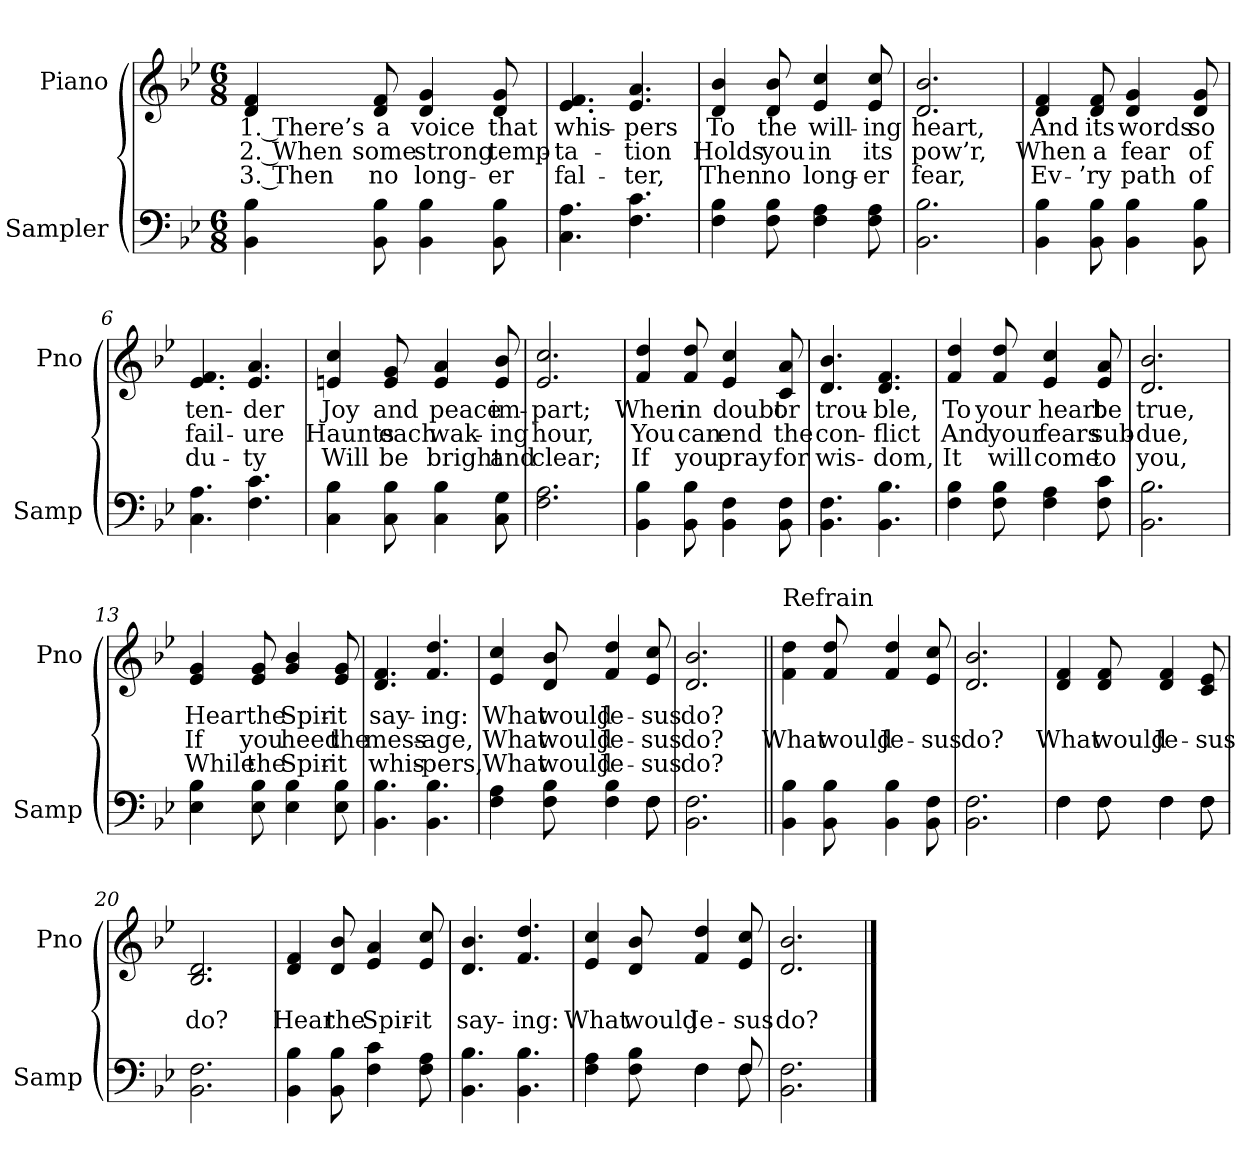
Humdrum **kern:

**kern	**kern	**text	**text	**text
*part2	*part1	*part1	*part1	*part1
*staff2	*staff1	*staff1	*staff1	*staff1
*I"Sampler	*I"Piano	*	*	*
*I'Samp	*I'Pno	*	*	*
*clefF4	*clefG2	*	*	*
*k[b-e-]	*k[b-e-]	*	*	*
*B-:	*B-:	*	*	*
*M6/8	*M6/8	*	*	*
=1	=1	=1	=1	=1
4BB- 4B-	4d 4f	1. There’s	2. When	3. Then
8BB- 8B-	8d 8f	a	some	no
4BB- 4B-	4d 4g	voice	strong	long-
8BB- 8B-	8d 8g	that	temp-	-er
=2	=2	=2	=2	=2
4.C 4.A	4.e- 4.f	whis-	-ta-	fal-
4.F 4.c	4.e- 4.a	-pers	-tion	-ter,
=3	=3	=3	=3	=3
4F 4B-	4d 4b-	To	Holds	Then
8F 8B-	8d 8b-	the	you	no
4F 4A	4e- 4cc	will-	in	long-
8F 8A	8e- 8cc	-ing	its	-er
=4	=4	=4	=4	=4
2.BB- 2.B-	2.d 2.b-	heart,	pow’r,	fear,
=5	=5	=5	=5	=5
4BB- 4B-	4d 4f	And	When	Ev-
8BB- 8B-	8d 8f	its	a	-’ry
4BB- 4B-	4d 4g	words	fear	path
8BB- 8B-	8d 8g	so	of	of
=6	=6	=6	=6	=6
4.C 4.A	4.e- 4.f	ten-	fail-	du-
4.F 4.c	4.e- 4.a	-der	-ure	-ty
=7	=7	=7	=7	=7
4C 4B-	4en 4cc	Joy	Haunts	Will
8C 8B-	8e 8g	and	each	be
4C 4B-	4e 4a	peace	wak-	bright
8C 8G	8e 8b-	im-	-ing	and
=8	=8	=8	=8	=8
2.F 2.A	2.e- 2.cc	-part;	hour,	clear;
=9	=9	=9	=9	=9
4BB- 4B-	4f 4dd	When	You	If
8BB- 8B-	8f 8dd	in	can	you
4BB- 4F	4e- 4cc	doubt	end	pray
8BB- 8F	8c 8a	or	the	for
=10	=10	=10	=10	=10
4.BB- 4.F	4.d 4.b-	trou-	con-	wis-
4.BB- 4.B-	4.d 4.f	-ble,	-flict	-dom,
=11	=11	=11	=11	=11
4F 4B-	4f 4dd	To	And	It
8F 8B-	8f 8dd	your	your	will
4F 4A	4e- 4cc	heart	fears	come
8F 8c	8e- 8a	be	sub-	to
=12	=12	=12	=12	=12
2.BB- 2.B-	2.d 2.b-	true,	-due,	you,
=13	=13	=13	=13	=13
4E- 4B-	4e- 4g	Hear	If	While
8E- 8B-	8e- 8g	the	you	the
4E- 4B-	4g 4b-	Spir-	heed	Spir-
8E- 8B-	8e- 8g	-it	the	-it
=14	=14	=14	=14	=14
4.BB- 4.B-	4.d 4.f	say-	mess-	whis-
4.BB- 4.B-	4.f 4.dd	-ing:	-age,	-pers,
=15	=15	=15	=15	=15
*^	*	*	*	*
4F 4A	8ryy	4e- 4cc	What	What	What
*v	*v	*	*	*	*
8F 8B-	8d 8b-	would	would	would
4F 4B-	4f 4dd	Je-	Je-	Je-
*^	*	*	*	*
8F\	8F	8e- 8cc	-sus	-sus	-sus
*v	*v	*	*	*	*
=16	=16	=16	=16	=16
2.BB- 2.F	2.d 2.b-	do?	do?	do?
=17||	=17||	=17||	=17||	=17||
!	!LO:TX:t=Refrain	!	!	!
4BB- 4B-	4f\ 4dd\	.	What	.
8BB- 8B-	8f 8dd	.	would	.
4BB- 4B-	4f 4dd	.	Je-	.
8BB- 8F	8e- 8cc	.	-sus	.
=18	=18	=18	=18	=18
2.BB- 2.F	2.d 2.b-	.	do?	.
=19	=19	=19	=19	=19
*^	*	*	*	*
4F\	4F	4d 4f	.	What	.
8F\	8F	8d 8f	.	would	.
4F\	4F	4d 4f	.	Je-	.
8F\	8F	8c 8e-	.	-sus	.
*v	*v	*	*	*	*
=20	=20	=20	=20	=20
2.BB- 2.F	2.B- 2.d	.	do?	.
=21	=21	=21	=21	=21
4BB- 4B-	4d 4f	.	Hear	.
8BB- 8B-	8d 8b-	.	the	.
4F 4c	4e- 4a	.	Spir-	.
8F 8A	8e- 8cc	.	-it	.
=22	=22	=22	=22	=22
4.BB- 4.B-	4.d 4.b-	.	say-	.
4.BB- 4.B-	4.f 4.dd	.	-ing:	.
=23	=23	=23	=23	=23
*^	*	*	*	*
4F 4A	4.ryy	4e- 4cc	.	What	.
8F 8B-	.	8d 8b-	.	would	.
4F\	4F	4f 4dd	.	Je-	.
8F/	8F	8e- 8cc	.	-sus	.
*v	*v	*	*	*	*
=24	=24	=24	=24	=24
2.BB- 2.F	2.d 2.b-	.	do?	.
==	==	==	==	==
*-	*-	*-	*-	*-
